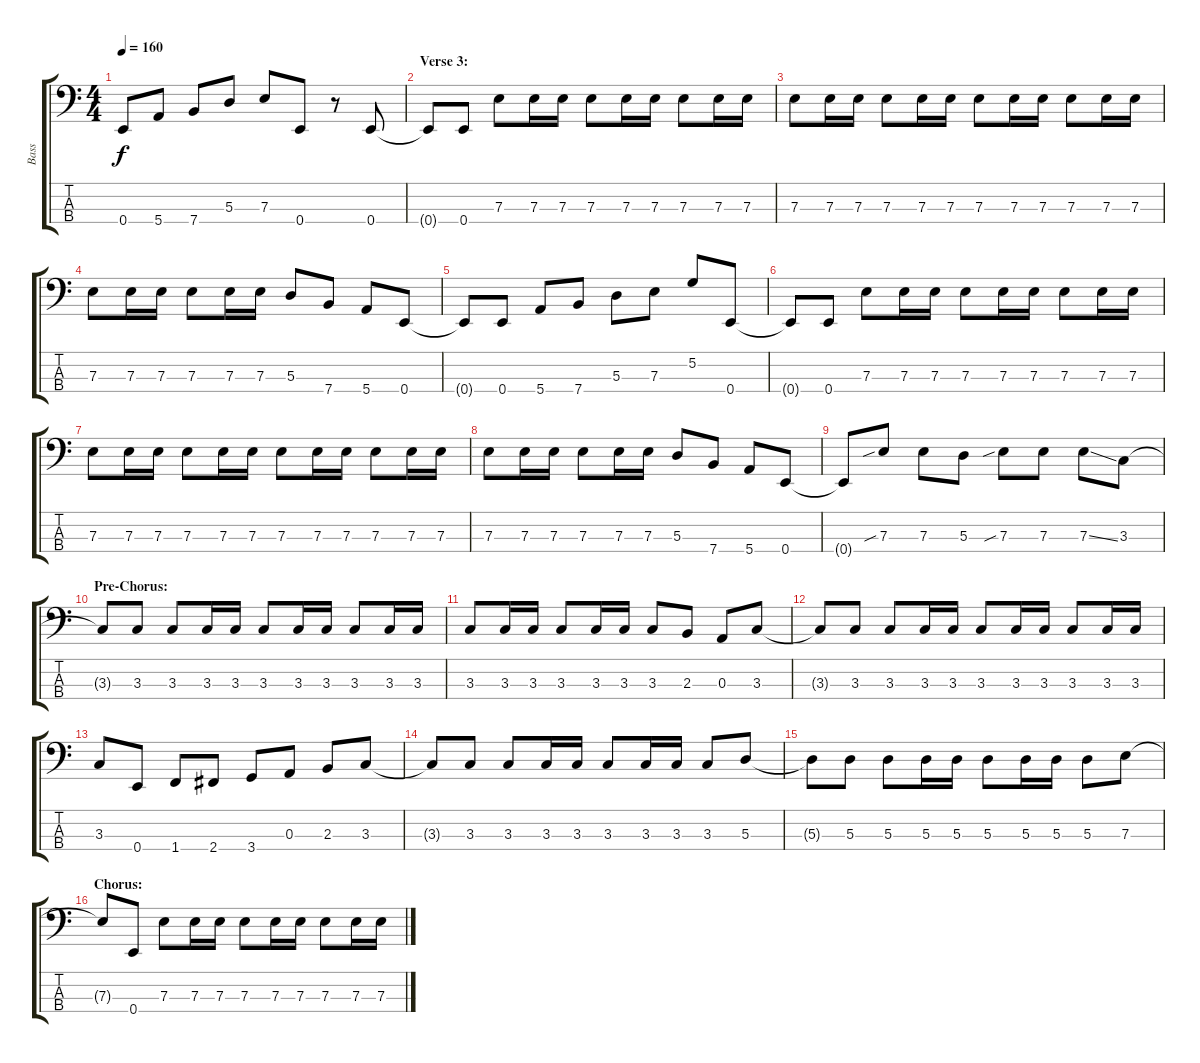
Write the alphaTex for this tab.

\track ("Bass" "Bass") {instrument electricbasspick}
\staff {score tabs}
\tuning (G2 D2 A1 E1) {hide}
\ts (4 4)
\tempo 160
\clef f4
\ks c
0.4{t}.8{dy f} 5.4.8 7.4.8 5.3.8 7.3.8 0.4.8 r.8 0.4.8 |
\section ("" "Verse 3:")
0.4{t}.8 0.4.8 7.3.8 7.3.16 7.3.16 7.3.8 7.3.16 7.3.16 7.3.8 7.3.16 7.3.16 |
7.3.8 7.3.16 7.3.16 7.3.8 7.3.16 7.3.16 7.3.8 7.3.16 7.3.16 7.3.8 7.3.16 7.3.16 |
7.3.8 7.3.16 7.3.16 7.3.8 7.3.16 7.3.16 5.3.8 7.4.8 5.4.8 0.4.8 |
0.4{t}.8 0.4.8 5.4.8 7.4.8 5.3.8 7.3.8 5.2.8 0.4.8 |
0.4{t}.8 0.4.8 7.3.8 7.3.16 7.3.16 7.3.8 7.3.16 7.3.16 7.3.8 7.3.16 7.3.16 |
7.3.8 7.3.16 7.3.16 7.3.8 7.3.16 7.3.16 7.3.8 7.3.16 7.3.16 7.3.8 7.3.16 7.3.16 |
7.3.8 7.3.16 7.3.16 7.3.8 7.3.16 7.3.16 5.3.8 7.4.8 5.4.8 0.4.8 |
0.4{t}.8 7.3{sib}.8 7.3.8 5.3.8 7.3{sib}.8 7.3.8 7.3{ss}.8 3.3.8 |
\section ("" "Pre-Chorus:")
3.3{t}.8 3.3.8 3.3.8 3.3.16 3.3.16 3.3.8 3.3.16 3.3.16 3.3.8 3.3.16 3.3.16 |
3.3.8 3.3.16 3.3.16 3.3.8 3.3.16 3.3.16 3.3.8 2.3.8 0.3.8 3.3.8 |
3.3{t}.8 3.3.8 3.3.8 3.3.16 3.3.16 3.3.8 3.3.16 3.3.16 3.3.8 3.3.16 3.3.16 |
3.3.8 0.4.8 1.4.8 2.4.8 3.4.8 0.3.8 2.3.8 3.3.8 |
3.3{t}.8 3.3.8 3.3.8 3.3.16 3.3.16 3.3.8 3.3.16 3.3.16 3.3.8 5.3.8 |
5.3{t}.8 5.3.8 5.3.8 5.3.16 5.3.16 5.3.8 5.3.16 5.3.16 5.3.8 7.3.8 |
\section ("" "Chorus:")
7.3{t}.8 0.4.8 7.3.8 7.3.16 7.3.16 7.3.8 7.3.16 7.3.16 7.3.8 7.3.16 7.3.16
